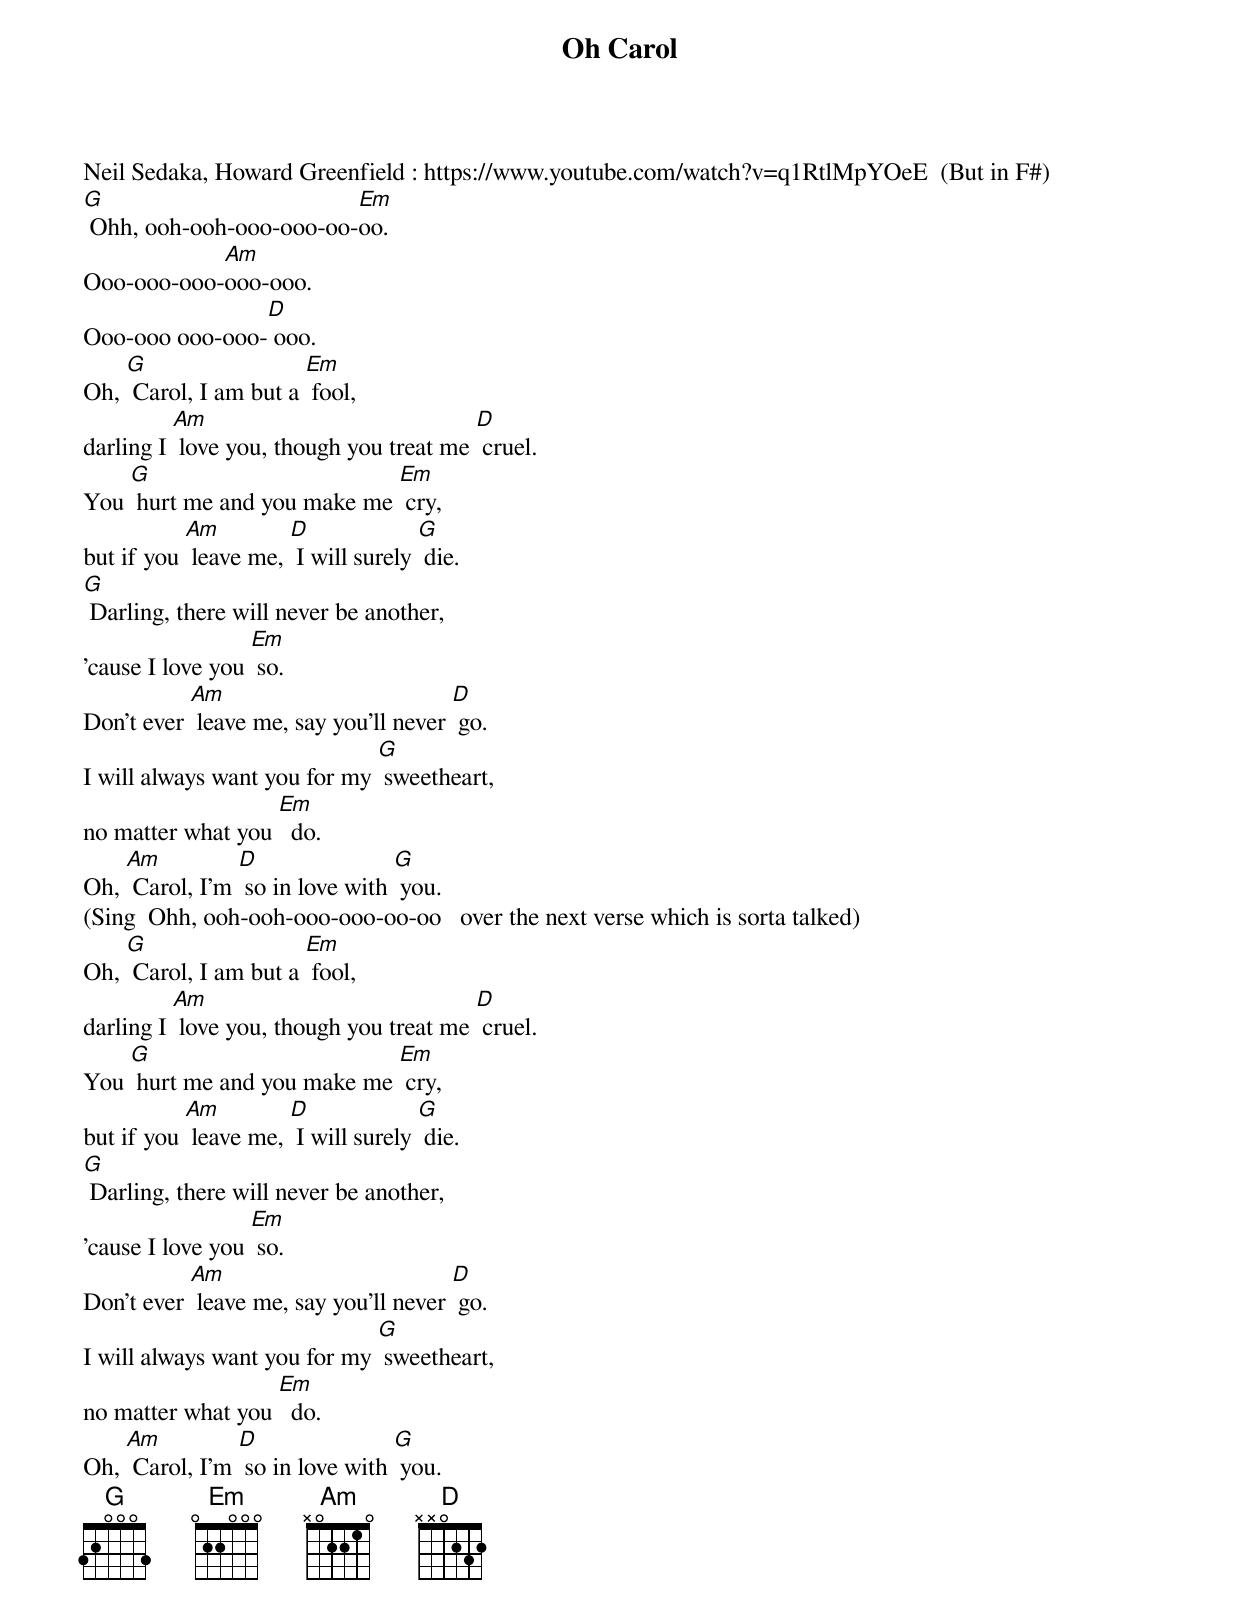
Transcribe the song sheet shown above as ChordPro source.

{t: Oh Carol }
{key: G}
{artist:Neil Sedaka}
Neil Sedaka, Howard Greenfield : https://www.youtube.com/watch?v=q1RtlMpYOeE  (But in F#)
{c: }
[G] Ohh, ooh-ooh-ooo-ooo-oo-[Em]oo.
Ooo-ooo-ooo-[Am]ooo-ooo.
Ooo-ooo ooo-ooo-[D] ooo.
{c: }
Oh, [G] Carol, I am but a [Em] fool,
darling I [Am] love you, though you treat me [D] cruel.
You [G] hurt me and you make me [Em] cry,
but if you [Am] leave me, [D] I will surely [G] die.
{c: }
[G] Darling, there will never be another,
'cause I love you [Em] so.
Don't ever [Am] leave me, say you'll never [D] go.
{c: }
I will always want you for my [G] sweetheart,
no matter what you [Em]  do.
Oh, [Am] Carol, I'm [D] so in love with [G] you.
{c: }
(Sing  Ohh, ooh-ooh-ooo-ooo-oo-oo   over the next verse which is sorta talked)
Oh, [G] Carol, I am but a [Em] fool,
darling I [Am] love you, though you treat me [D] cruel.
You [G] hurt me and you make me [Em] cry,
but if you [Am] leave me, [D] I will surely [G] die.
{c: }
[G] Darling, there will never be another,
'cause I love you [Em] so.
Don't ever [Am] leave me, say you'll never [D] go.
{c: }
I will always want you for my [G] sweetheart,
no matter what you [Em]  do.
Oh, [Am] Carol, I'm [D] so in love with [G] you.
